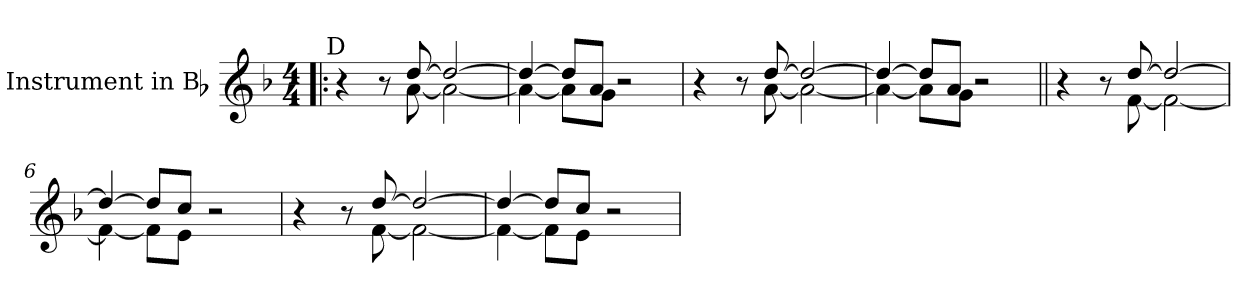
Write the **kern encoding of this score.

**kern
*part1
*staff1
*I"Instrument  in Bb
*I'Bb.
!!LO:PB:g=z
*clefG2
*ITrd1c2
*k[b-e-a-]
*E-:
*M4/4
*MM120
=1!|:
*^
!LO:TX:a:cj:t=D	!
4r	4ryy
8r	8ryy
[>8cci/	[<8gi\
2cci/_>	2gi\_<
=2	=2
4cci/_>	4gi\_<
8cci/L]	8gi\L]
8gi/J	8fi\J
2r	2ryy
=3	=3
4r	4.ryy
8r	.
[>8cci/	[<8gi\
2cci/_>	2gi\_<
=4	=4
4cci/_>	4gi\_<
8cci/L]	8gi\L]
8gi/J	8fi\J
2r	2ryy
!!LO:LB:g=z	!!
=5||	=5||
4r	4.ryy
8r	.
[>8cci/	[<8e-i\
2cci/_>	2e-i\_<
=6	=6
4cci/_>	4e-i\_<
8cci/L]	8e-i\L]
8b-i/J	8di\J
2r	2ryy
=7	=7
4r	4.ryy
8r	.
[>8cci/	[<8e-i\
2cci/_>	2e-i\_<
=8	=8
4cci/_>	4e-i\_<
8cci/L]	8e-i\L]
8b-i/J	8di\J
2r	2ryy
*v	*v
=
*-
